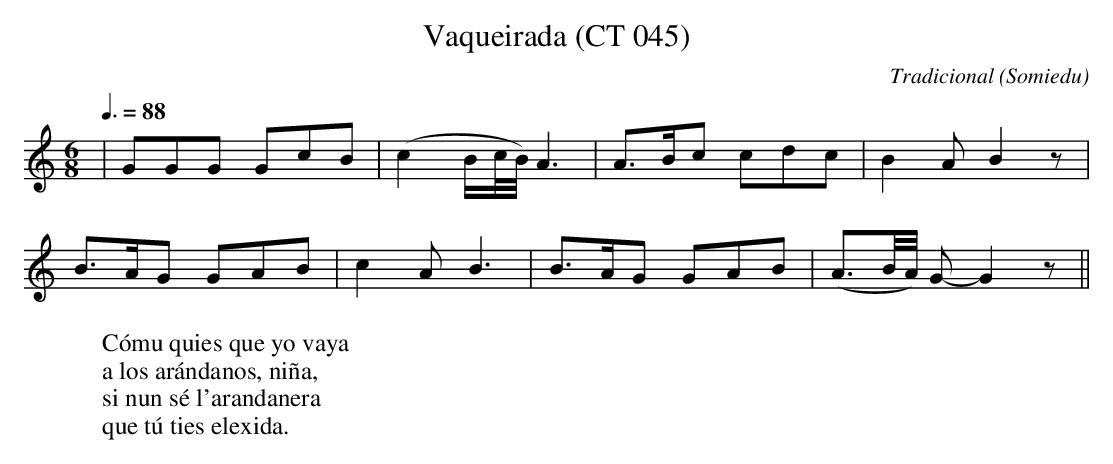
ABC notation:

X:1
T:Vaqueirada (CT 045)
C:Tradicional
O:Somiedu
M:6/8
L:1/8
Q:3/8=88
K:C
|GGG GcB|(c2 B/2c/4B/4) A3|A3/2B/2c cdc|B2A B2z|
B3/2A/2G GAB|c2A B3|B3/2A/2G GAB|(A3/2B/4A/4) G- G2 z||
W:Cómu quies que yo vaya
W:a los arándanos, niña,
W:si nun sé l'arandanera
W:que tú ties elexida.
W:
